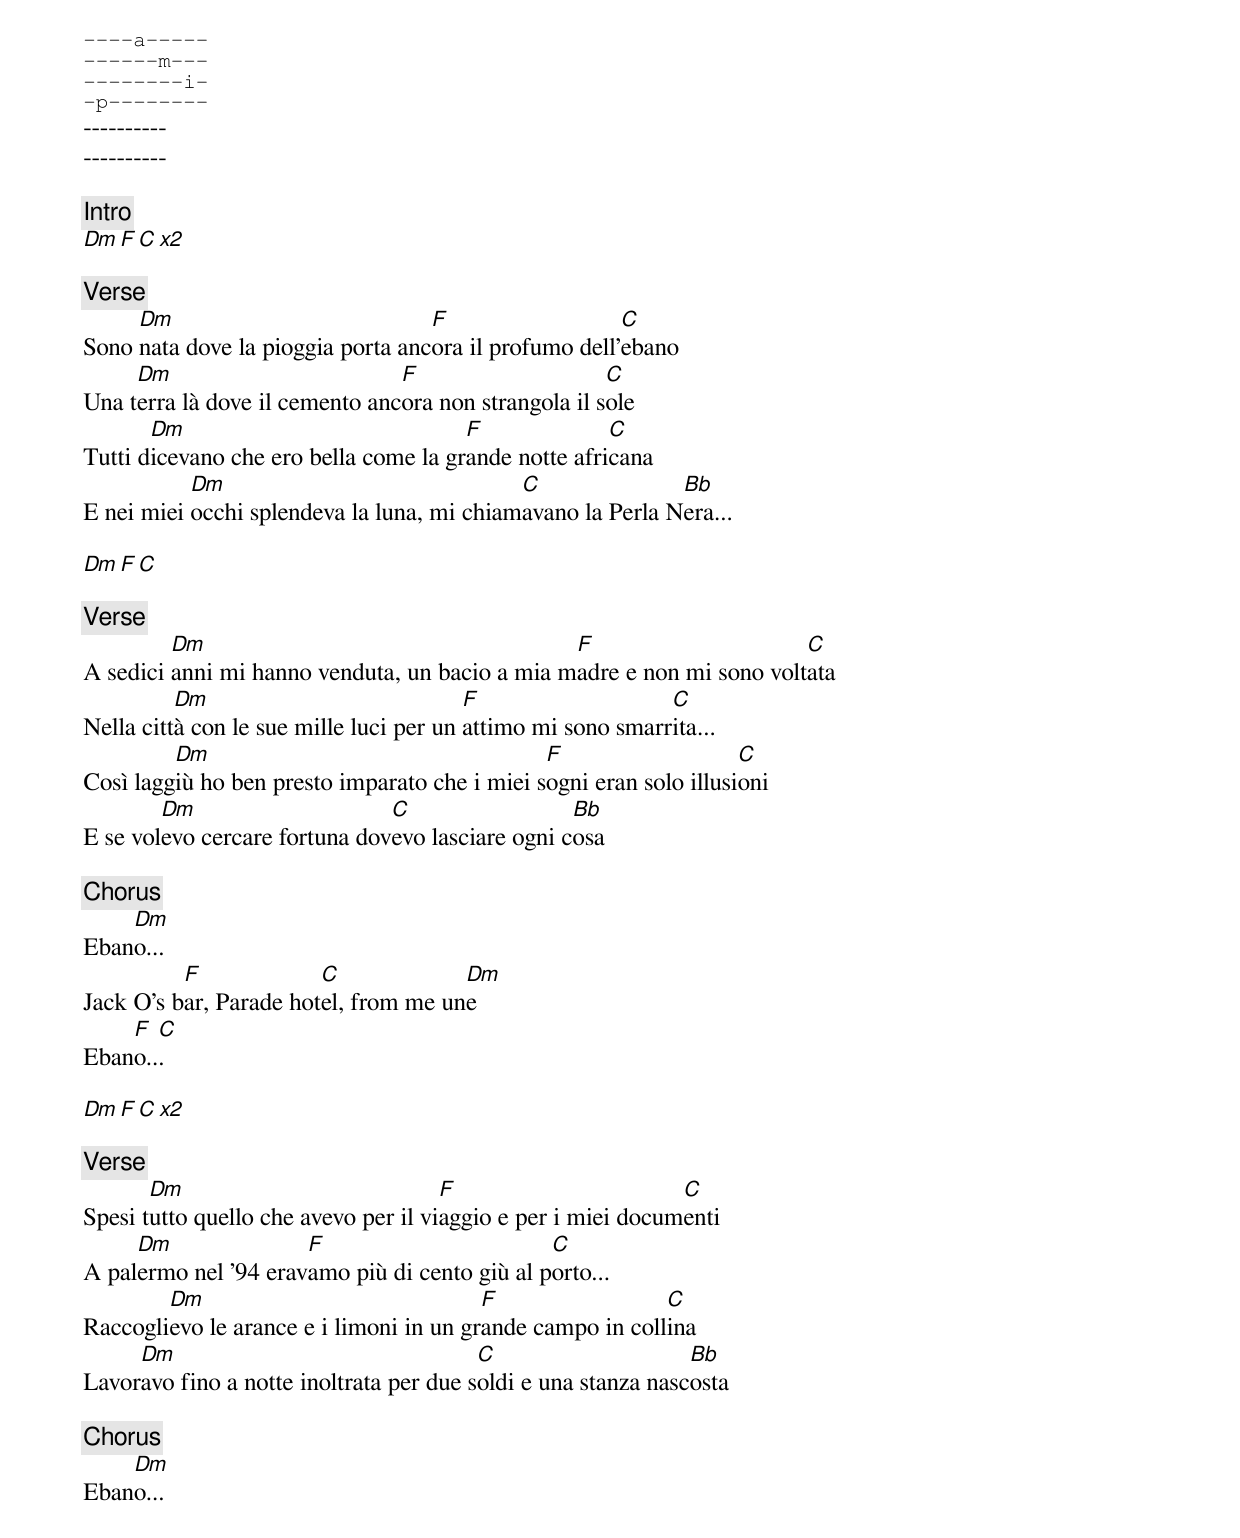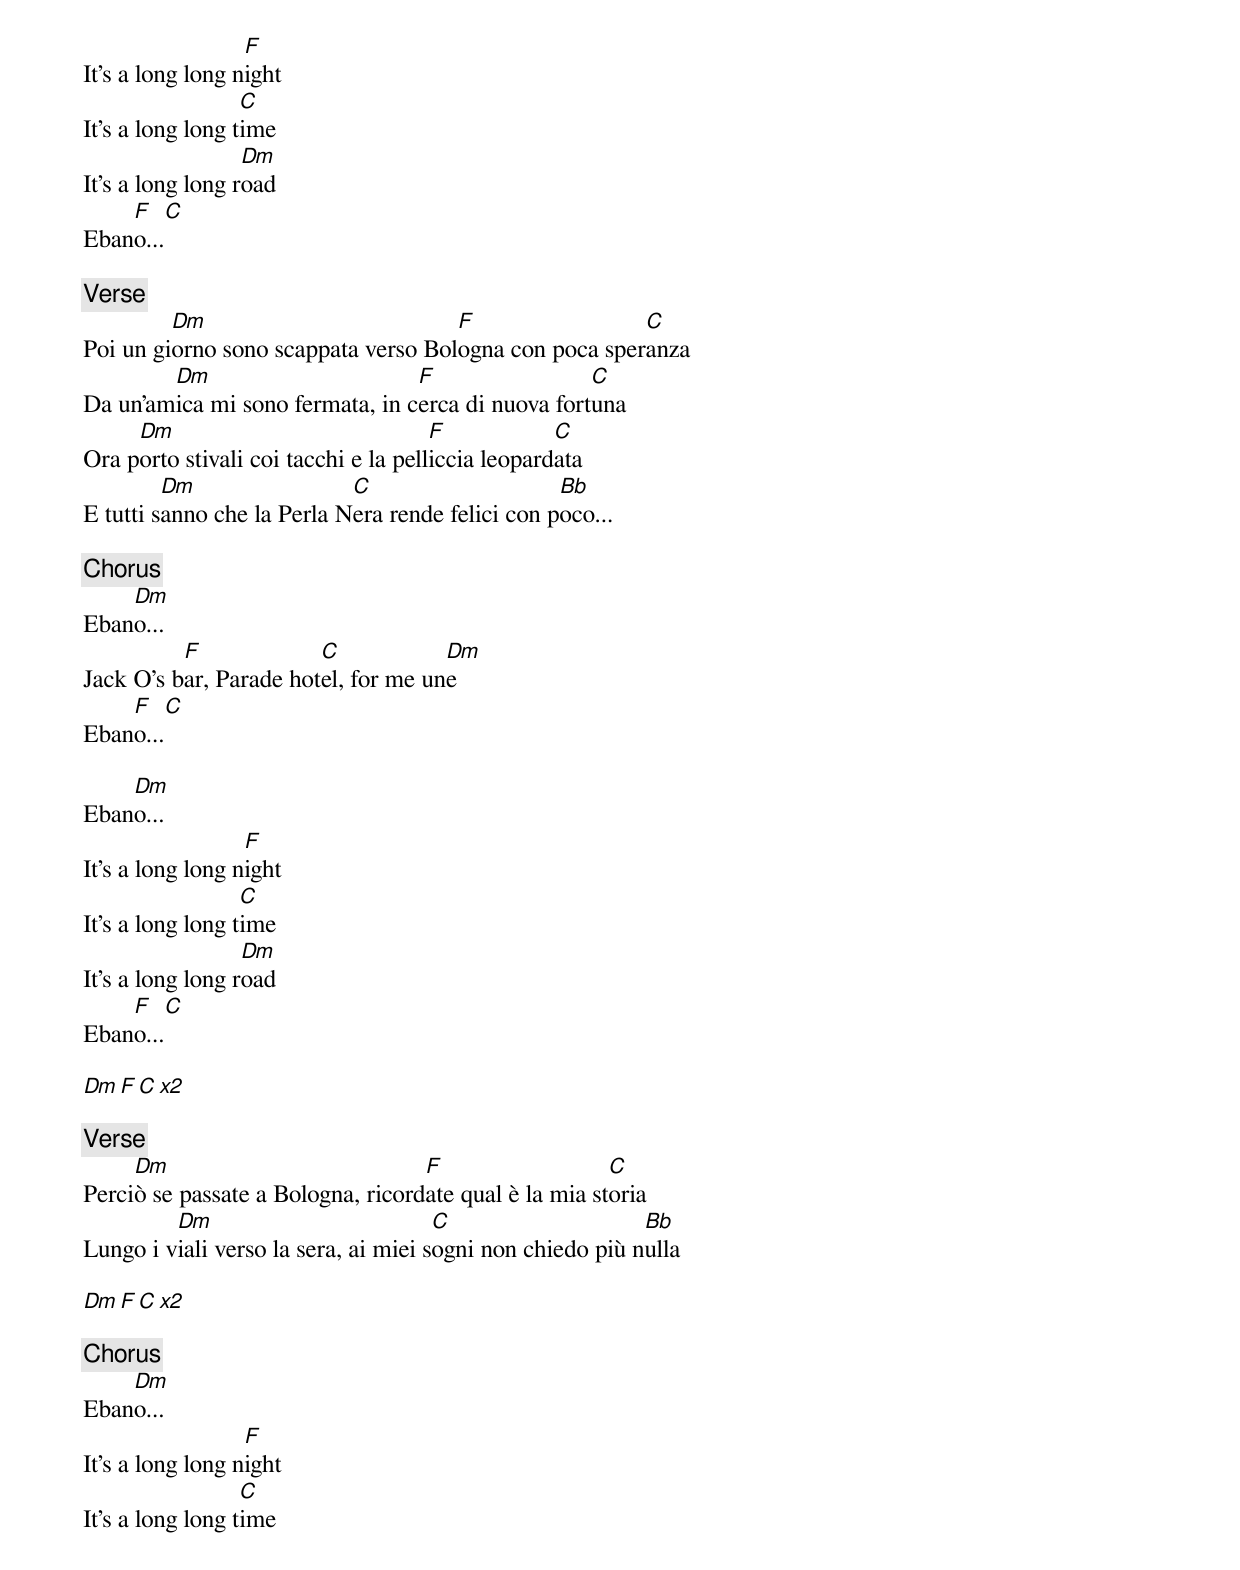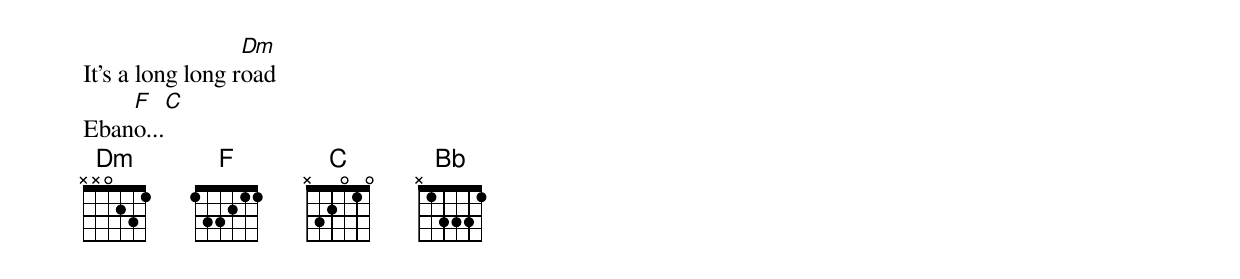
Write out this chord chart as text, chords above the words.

----a-----
------m---
--------i-
-p--------
----------
----------

[Intro]
Dm F C x2

[Verse]
     Dm                            F                   C
Sono nata dove la pioggia porta ancora il profumo dell'ebano
     Dm                         F                     C
Una terra là dove il cemento ancora non strangola il sole
       Dm                              F              C
Tutti dicevano che ero bella come la grande notte africana
           Dm                               C               Bb
E nei miei occhi splendeva la luna, mi chiamavano la Perla Nera...

Dm F C

[Verse]
         Dm                                     F                      C
A sedici anni mi hanno venduta, un bacio a mia madre e non mi sono voltata
          Dm                             F                   C
Nella città con le sue mille luci per un attimo mi sono smarrita...
         Dm                                    F                    C
Così laggiù ho ben presto imparato che i miei sogni eran solo illusioni
        Dm                     C                  Bb
E se volevo cercare fortuna dovevo lasciare ogni cosa

[Chorus]
    Dm
Ebano...
          F             C             Dm
Jack O's bar, Parade hotel, from me une
    F  C
Ebano...

Dm F C x2

[Verse]
       Dm                             F                       C
Spesi tutto quello che avevo per il viaggio e per i miei documenti
     Dm               F                        C
A palermo nel '94 eravamo più di cento giù al porto...
        Dm                               F                 C
Raccoglievo le arance e i limoni in un grande campo in collina
     Dm                                  C                     Bb
Lavoravo fino a notte inoltrata per due soldi e una stanza nascosta

[Chorus]
    Dm
Ebano...
                  F
It's a long long night
                  C
It's a long long time
                  Dm
It's a long long road
    F   C
Ebano...

[Verse]
         Dm                          F                 C
Poi un giorno sono scappata verso Bologna con poca speranza
        Dm                       F                 C
Da un'amica mi sono fermata, in cerca di nuova fortuna
     Dm                               F            C
Ora porto stivali coi tacchi e la pelliccia leopardata
         Dm                 C                     Bb
E tutti sanno che la Perla Nera rende felici con poco...

[Chorus]
    Dm
Ebano...
          F             C            Dm
Jack O's bar, Parade hotel, for me une
    F   C
Ebano...

    Dm
Ebano...
                  F
It's a long long night
                  C
It's a long long time
                  Dm
It's a long long road
    F   C
Ebano...

Dm F C x2

[Verse]
     Dm                            F                   C
Perciò se passate a Bologna, ricordate qual è la mia storia
         Dm                           C                    Bb
Lungo i viali verso la sera, ai miei sogni non chiedo più nulla

Dm F C x2

[Chorus]
    Dm
Ebano...
                  F
It's a long long night
                  C
It's a long long time
                  Dm
It's a long long road
    F   C
Ebano...
